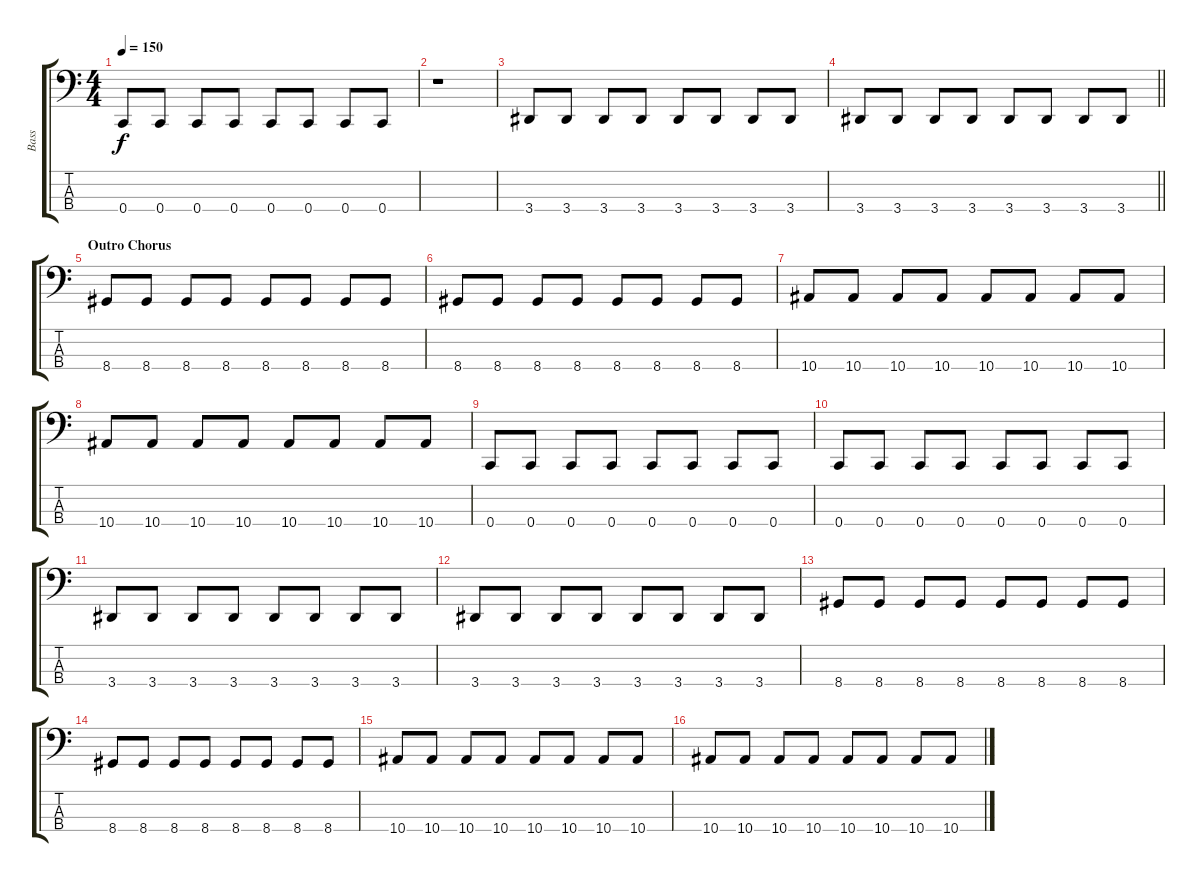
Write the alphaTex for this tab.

\track ("Bass" "Bass") {instrument electricbassfinger}
\staff {score tabs}
\tuning (Eb2 Bb1 F1 C1) {hide}
\ts (4 4)
\tempo 150
\clef f4
\ks c
0.4.8{dy f} 0.4.8 0.4.8 0.4.8 0.4.8 0.4.8 0.4.8 0.4.8 |
r.1 |
3.4.8 3.4.8 3.4.8 3.4.8 3.4.8 3.4.8 3.4.8 3.4.8 |
\barLineRight lightlight
3.4.8 3.4.8 3.4.8 3.4.8 3.4.8 3.4.8 3.4.8 3.4.8 |
\section ("" "Outro Chorus")
8.4.8 8.4.8 8.4.8 8.4.8 8.4.8 8.4.8 8.4.8 8.4.8 |
8.4.8 8.4.8 8.4.8 8.4.8 8.4.8 8.4.8 8.4.8 8.4.8 |
10.4.8 10.4.8 10.4.8 10.4.8 10.4.8 10.4.8 10.4.8 10.4.8 |
10.4.8 10.4.8 10.4.8 10.4.8 10.4.8 10.4.8 10.4.8 10.4.8 |
0.4.8 0.4.8 0.4.8 0.4.8 0.4.8 0.4.8 0.4.8 0.4.8 |
0.4.8 0.4.8 0.4.8 0.4.8 0.4.8 0.4.8 0.4.8 0.4.8 |
3.4.8 3.4.8 3.4.8 3.4.8 3.4.8 3.4.8 3.4.8 3.4.8 |
3.4.8 3.4.8 3.4.8 3.4.8 3.4.8 3.4.8 3.4.8 3.4.8 |
8.4.8 8.4.8 8.4.8 8.4.8 8.4.8 8.4.8 8.4.8 8.4.8 |
8.4.8 8.4.8 8.4.8 8.4.8 8.4.8 8.4.8 8.4.8 8.4.8 |
10.4.8 10.4.8 10.4.8 10.4.8 10.4.8 10.4.8 10.4.8 10.4.8 |
10.4.8 10.4.8 10.4.8 10.4.8 10.4.8 10.4.8 10.4.8 10.4.8
